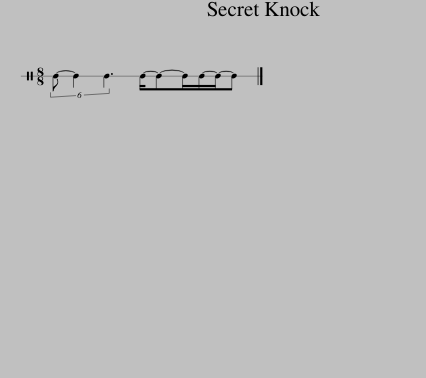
X:1
L:1/8
M:8/8
I:linebreak $
K:C
V:1 perc stafflines=1
K:none
V:1
 (6:4:3E- E2 E3 E/-E-E/E/-E/-E |] %1
